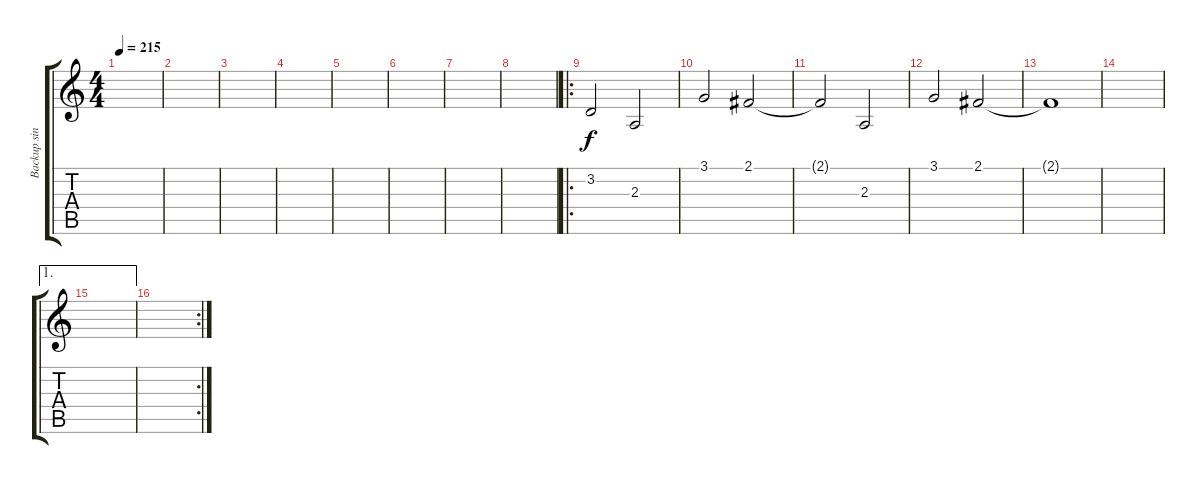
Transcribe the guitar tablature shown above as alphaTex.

\track ("Backup singers" "Backup sin") {instrument cello}
\staff {score tabs}
\tuning (E4 B3 G3 D3 A2 E2) {hide}
\ts (4 4)
\tempo 215
\clef g2
\ks aminor
|
|
|
|
|
|
|
|
\ro
3.2.2 2.3.2 |
3.1.2 2.1.2 |
2.1{t}.2 2.3.2 |
3.1.2 2.1.2 |
2.1{t}.1 |
|
\ae 1
|
\rc 2
